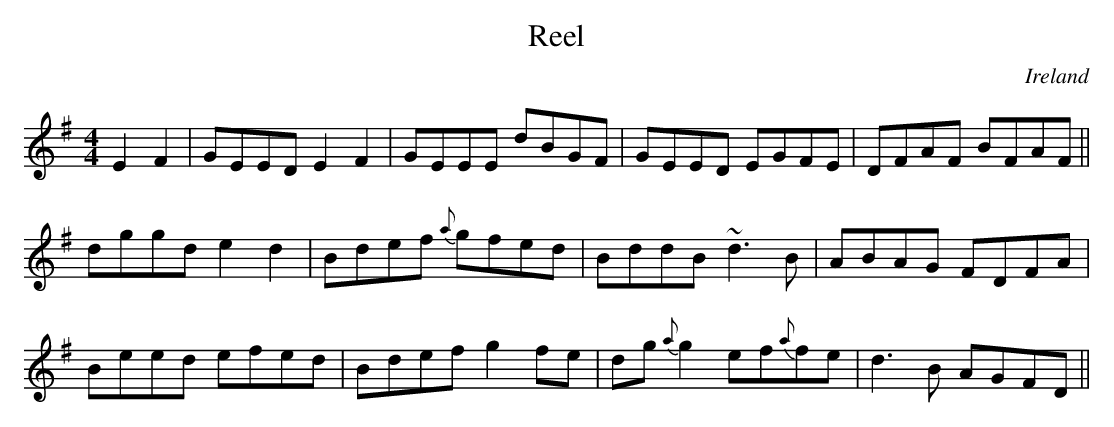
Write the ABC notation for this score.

X:1
T:Reel
O:Ireland
M:4/4
K:G major
E2 F2 |\
GEED E2F2 | GEEE dBGF | GEED EGFE | DFAF BFAF ||
dggd e2d2 | Bdef {a}gfed | BddB ~d3B | ABAG FDFA |
Beed efed | Bdef g2fe | dg{a}g2 ef{a}fe | d3B AGFD ||
